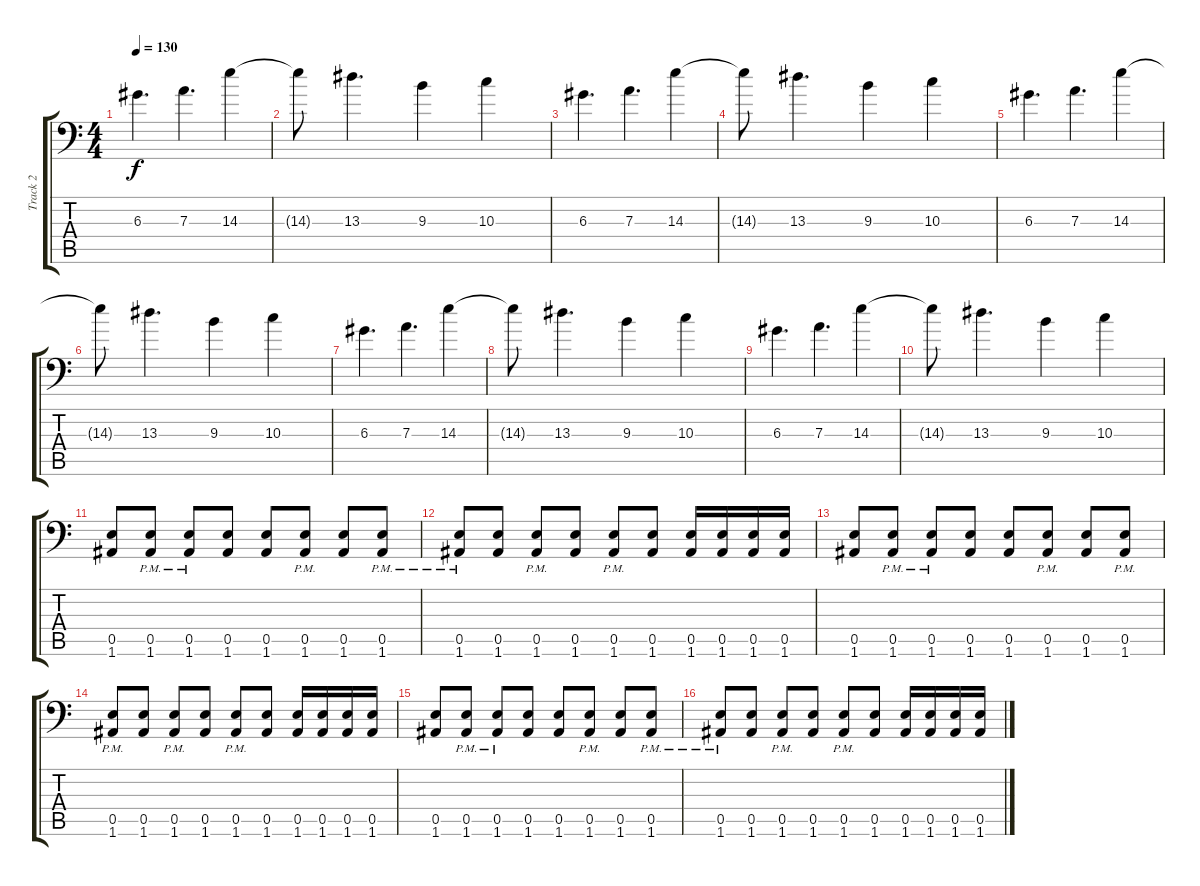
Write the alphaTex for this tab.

\track ("Track 2" "Track 2") {instrument distortionguitar}
\staff {score tabs}
\tuning (B3 Gb3 D3 A2 E2 A1) {hide}
\ts (4 4)
\tempo 130
\clef f4
\ks c
6.3.4{d dy f} 7.3.4{d} 14.3.4 |
14.3{t}.8 13.3.4{d} 9.3.4 10.3.4 |
6.3.4{d} 7.3.4{d} 14.3.4 |
14.3{t}.8 13.3.4{d} 9.3.4 10.3.4 |
6.3.4{d} 7.3.4{d} 14.3.4 |
14.3{t}.8 13.3.4{d} 9.3.4 10.3.4 |
6.3.4{d} 7.3.4{d} 14.3.4 |
14.3{t}.8 13.3.4{d} 9.3.4 10.3.4 |
6.3.4{d} 7.3.4{d} 14.3.4 |
14.3{t}.8 13.3.4{d} 9.3.4 10.3.4 |
(0.5 1.6).8 (0.5{pm} 1.6{pm}).8 (0.5{pm} 1.6{pm}).8 (0.5 1.6).8 (0.5 1.6).8 (0.5{pm} 1.6).8 (0.5 1.6).8 (0.5{pm} 1.6).8 |
(0.5 1.6{pm}).8 (0.5 1.6).8 (0.5 1.6{pm}).8 (0.5 1.6).8 (0.5{pm} 1.6{pm}).8 (0.5 1.6).8 (0.5 1.6).16 (0.5 1.6).16 (0.5 1.6).16 (0.5 1.6).16 |
(0.5 1.6).8 (0.5{pm} 1.6{pm}).8 (0.5{pm} 1.6{pm}).8 (0.5 1.6).8 (0.5 1.6).8 (0.5{pm} 1.6).8 (0.5 1.6).8 (0.5{pm} 1.6).8 |
(0.5 1.6{pm}).8 (0.5 1.6).8 (0.5 1.6{pm}).8 (0.5 1.6).8 (0.5{pm} 1.6{pm}).8 (0.5 1.6).8 (0.5 1.6).16 (0.5 1.6).16 (0.5 1.6).16 (0.5 1.6).16 |
(0.5 1.6).8 (0.5{pm} 1.6{pm}).8 (0.5{pm} 1.6{pm}).8 (0.5 1.6).8 (0.5 1.6).8 (0.5{pm} 1.6).8 (0.5 1.6).8 (0.5{pm} 1.6).8 |
(0.5 1.6{pm}).8 (0.5 1.6).8 (0.5 1.6{pm}).8 (0.5 1.6).8 (0.5{pm} 1.6{pm}).8 (0.5 1.6).8 (0.5 1.6).16 (0.5 1.6).16 (0.5 1.6).16 (0.5 1.6).16
